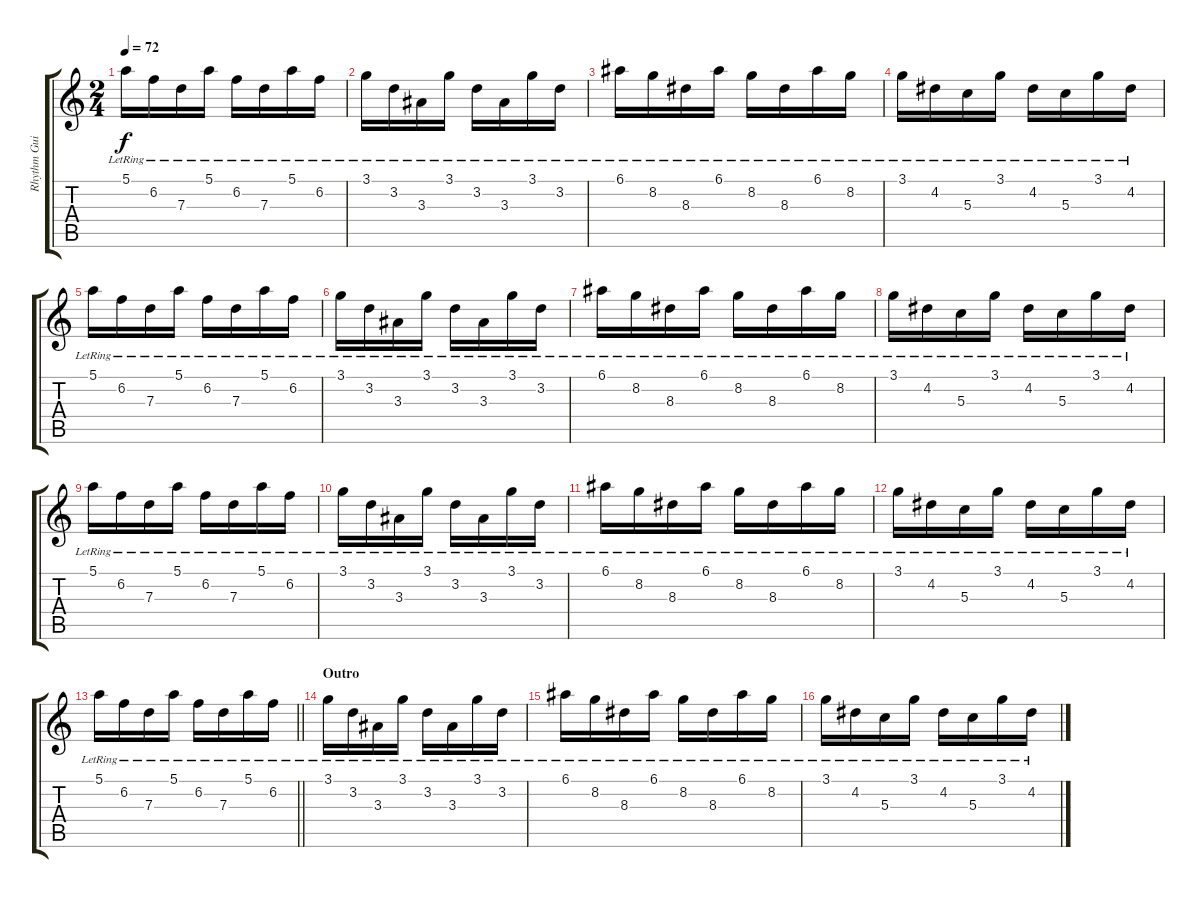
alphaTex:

\track ("Rhythm Guitar" "Rhythm Gui") {instrument electricguitarclean}
\staff {score tabs}
\tuning (E4 B3 G3 D3 A2 E2) {hide}
\ts (2 4)
\tempo 72
\clef g2
\ks c
5.1{lr}.16{dy f} 6.2{lr}.16 7.3{lr}.16 5.1{lr}.16 6.2{lr}.16 7.3{lr}.16 5.1{lr}.16 6.2{lr}.16 |
3.1{lr}.16 3.2{lr}.16 3.3{lr}.16 3.1{lr}.16 3.2{lr}.16 3.3{lr}.16 3.1{lr}.16 3.2{lr}.16 |
6.1{lr}.16 8.2{lr}.16 8.3{lr}.16 6.1{lr}.16 8.2{lr}.16 8.3{lr}.16 6.1{lr}.16 8.2{lr}.16 |
3.1{lr}.16 4.2{lr}.16 5.3{lr}.16 3.1{lr}.16 4.2{lr}.16 5.3{lr}.16 3.1{lr}.16 4.2{lr}.16 |
5.1{lr}.16 6.2{lr}.16 7.3{lr}.16 5.1{lr}.16 6.2{lr}.16 7.3{lr}.16 5.1{lr}.16 6.2{lr}.16 |
3.1{lr}.16 3.2{lr}.16 3.3{lr}.16 3.1{lr}.16 3.2{lr}.16 3.3{lr}.16 3.1{lr}.16 3.2{lr}.16 |
6.1{lr}.16 8.2{lr}.16 8.3{lr}.16 6.1{lr}.16 8.2{lr}.16 8.3{lr}.16 6.1{lr}.16 8.2{lr}.16 |
3.1{lr}.16 4.2{lr}.16 5.3{lr}.16 3.1{lr}.16 4.2{lr}.16 5.3{lr}.16 3.1{lr}.16 4.2{lr}.16 |
5.1{lr}.16 6.2{lr}.16 7.3{lr}.16 5.1{lr}.16 6.2{lr}.16 7.3{lr}.16 5.1{lr}.16 6.2{lr}.16 |
3.1{lr}.16 3.2{lr}.16 3.3{lr}.16 3.1{lr}.16 3.2{lr}.16 3.3{lr}.16 3.1{lr}.16 3.2{lr}.16 |
6.1{lr}.16 8.2{lr}.16 8.3{lr}.16 6.1{lr}.16 8.2{lr}.16 8.3{lr}.16 6.1{lr}.16 8.2{lr}.16 |
3.1{lr}.16 4.2{lr}.16 5.3{lr}.16 3.1{lr}.16 4.2{lr}.16 5.3{lr}.16 3.1{lr}.16 4.2{lr}.16 |
\barLineRight lightlight
5.1{lr}.16 6.2{lr}.16 7.3{lr}.16 5.1{lr}.16 6.2{lr}.16 7.3{lr}.16 5.1{lr}.16 6.2{lr}.16 |
\section ("" "Outro")
3.1{lr}.16 3.2{lr}.16 3.3{lr}.16 3.1{lr}.16 3.2{lr}.16 3.3{lr}.16 3.1{lr}.16 3.2{lr}.16 |
6.1{lr}.16 8.2{lr}.16 8.3{lr}.16 6.1{lr}.16 8.2{lr}.16 8.3{lr}.16 6.1{lr}.16 8.2{lr}.16 |
3.1{lr}.16 4.2{lr}.16 5.3{lr}.16 3.1{lr}.16 4.2{lr}.16 5.3{lr}.16 3.1{lr}.16 4.2{lr}.16
